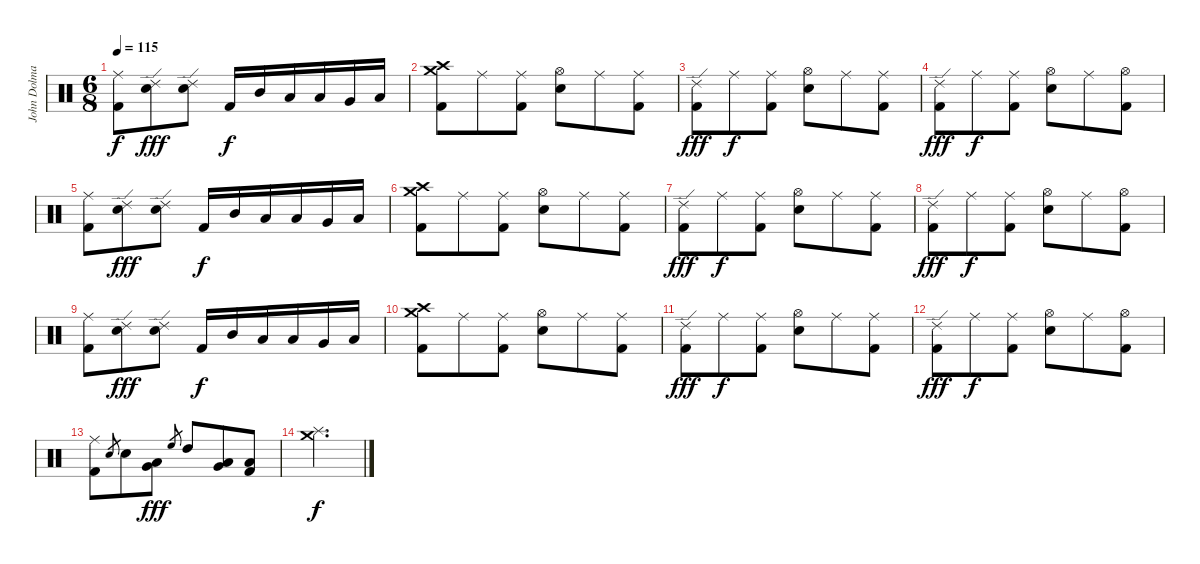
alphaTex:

\track ("John Dolmayan" "John Dolma") {instrument percussion}
\staff {score}
\articulation defaults
\ts (6 8)
\tempo 115
\clef neutral
\ks c
("Ride (middle)" "Kick (hit) 2").8{dy f} ("Ride (edge) 2" "Electric Snare (hit)").8{dy fff} ("Ride (edge) 2" "Electric Snare (hit)").8 "Kick (hit) 2".16{dy f} "Mid Tom (hit)".16 "Low Tom (hit)".16 "Low Tom (hit)".16 "Very Low Tom (hit)".16 "Low Floor Tom (hit)".16 |
("Crash medium (hit)" "Crash high (hit)" "Kick (hit) 2").8 "Ride (middle)".8 ("Ride (middle)" "Kick (hit) 2").8 ("Hi-Hat (open)" "Electric Snare (hit)").8 "Ride (middle)".8 ("Ride (middle)" "Kick (hit) 2").8 |
("Ride (edge) 2" "Kick (hit) 2").8{dy fff} "Ride (middle)".8{dy f} ("Ride (middle)" "Kick (hit) 2").8 ("Hi-Hat (open)" "Electric Snare (hit)").8 "Ride (middle)".8 ("Ride (middle)" "Kick (hit) 2").8 |
("Ride (edge) 2" "Kick (hit) 2").8{dy fff} "Ride (middle)".8{dy f} ("Ride (middle)" "Kick (hit) 2").8 ("Hi-Hat (open)" "Electric Snare (hit)").8 "Ride (middle)".8 ("Hi-Hat (open)" "Kick (hit) 2").8 |
("Ride (middle)" "Kick (hit) 2").8 ("Ride (edge) 2" "Electric Snare (hit)").8{dy fff} ("Ride (edge) 2" "Electric Snare (hit)").8 "Kick (hit) 2".16{dy f} "Mid Tom (hit)".16 "Low Tom (hit)".16 "Low Tom (hit)".16 "Very Low Tom (hit)".16 "Low Floor Tom (hit)".16 |
("Crash medium (hit)" "Crash high (hit)" "Kick (hit) 2").8 "Ride (middle)".8 ("Ride (middle)" "Kick (hit) 2").8 ("Hi-Hat (open)" "Electric Snare (hit)").8 "Ride (middle)".8 ("Ride (middle)" "Kick (hit) 2").8 |
("Ride (edge) 2" "Kick (hit) 2").8{dy fff} "Ride (middle)".8{dy f} ("Ride (middle)" "Kick (hit) 2").8 ("Hi-Hat (open)" "Electric Snare (hit)").8 "Ride (middle)".8 ("Ride (middle)" "Kick (hit) 2").8 |
("Ride (edge) 2" "Kick (hit) 2").8{dy fff} "Ride (middle)".8{dy f} ("Ride (middle)" "Kick (hit) 2").8 ("Hi-Hat (open)" "Electric Snare (hit)").8 "Ride (middle)".8 ("Hi-Hat (open)" "Kick (hit) 2").8 |
("Ride (middle)" "Kick (hit) 2").8 ("Ride (edge) 2" "Electric Snare (hit)").8{dy fff} ("Ride (edge) 2" "Electric Snare (hit)").8 "Kick (hit) 2".16{dy f} "Mid Tom (hit)".16 "Low Tom (hit)".16 "Low Tom (hit)".16 "Very Low Tom (hit)".16 "Low Floor Tom (hit)".16 |
("Crash medium (hit)" "Crash high (hit)" "Kick (hit) 2").8 "Ride (middle)".8 ("Ride (middle)" "Kick (hit) 2").8 ("Hi-Hat (open)" "Electric Snare (hit)").8 "Ride (middle)".8 ("Ride (middle)" "Kick (hit) 2").8 |
("Ride (edge) 2" "Kick (hit) 2").8{dy fff} "Ride (middle)".8{dy f} ("Ride (middle)" "Kick (hit) 2").8 ("Hi-Hat (open)" "Electric Snare (hit)").8 "Ride (middle)".8 ("Ride (middle)" "Kick (hit) 2").8 |
("Ride (edge) 2" "Kick (hit) 2").8{dy fff} "Ride (middle)".8{dy f} ("Ride (middle)" "Kick (hit) 2").8 ("Hi-Hat (open)" "Electric Snare (hit)").8 "Ride (middle)".8 ("Hi-Hat (open)" "Kick (hit) 2").8 |
("Ride (middle)" "Kick (hit) 2").8 "Electric Snare (hit)".8{gr} "Electric Snare (hit)".8 ("Very Low Tom (hit)" "Low Floor Tom (hit)").8{dy fff} "High Floor Tom (hit)".8{gr} "High Tom (hit)".8 ("Very Low Tom (hit)" "Low Tom (hit)").8 ("Low Floor Tom (hit)" "Kick (hit) 2").8 |
("Splash (hit)" "Crash medium (hit)").2{d dy f}
